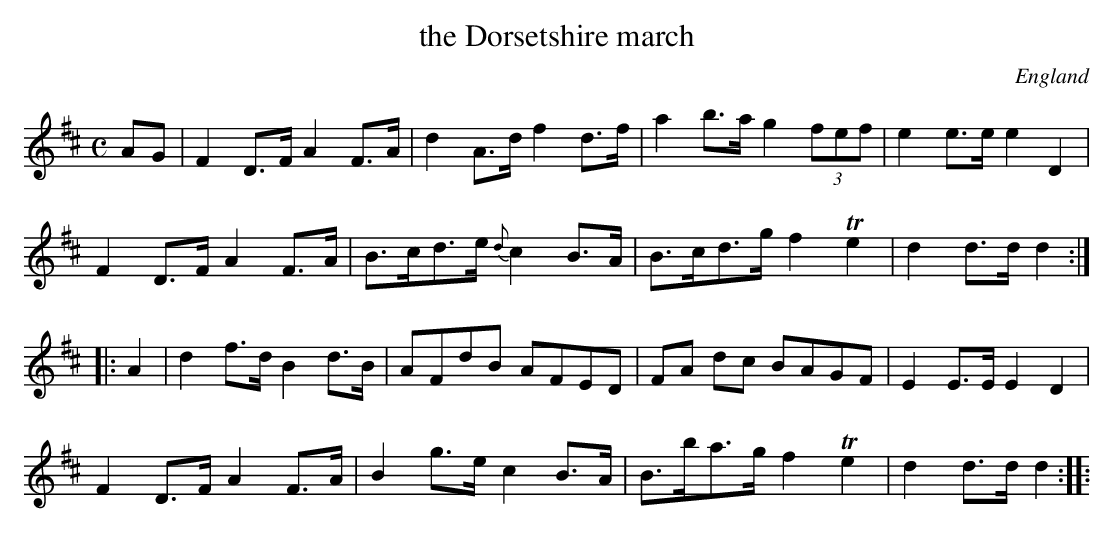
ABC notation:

X:1
T:the Dorsetshire march
L:1/8
M:C
O:England
K:D major
AG |\
F2D>F A2F>A | d2A>d     f2d>f | a2b>a g2 (3fef | e2e>e e2D2 |
F2D>F A2F>A | B>cd>e {d}c2B>A | B>cd>g   f2Te2 | d2d>d d2  ::
A2 |\
d2f>d B2d>B | AFdB  AFED  | FA dc  BAGF | E2E>E E2D2 |
F2D>F A2F>A | B2g>e c2B>A | B>ba>g f2Te2 | d2d>d d2 ::
